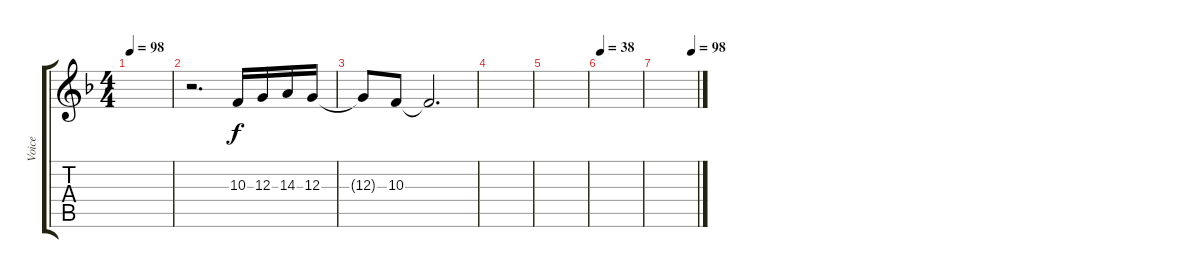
\track ("Voice" "Voice") {instrument fx5brightness}
\staff {score tabs}
\tuning (E4 B3 G3 D3 A2 E2) {hide}
\ts (4 4)
\tempo 98
\clef g2
\ks f
|
r.2{d} 10.3.16 12.3.16 14.3.16 12.3.16 |
12.3{t}.8 10.3.8 10.3{t}.2{d} |
|
|
\tempo 38
|
\tempo (98 0.875)
